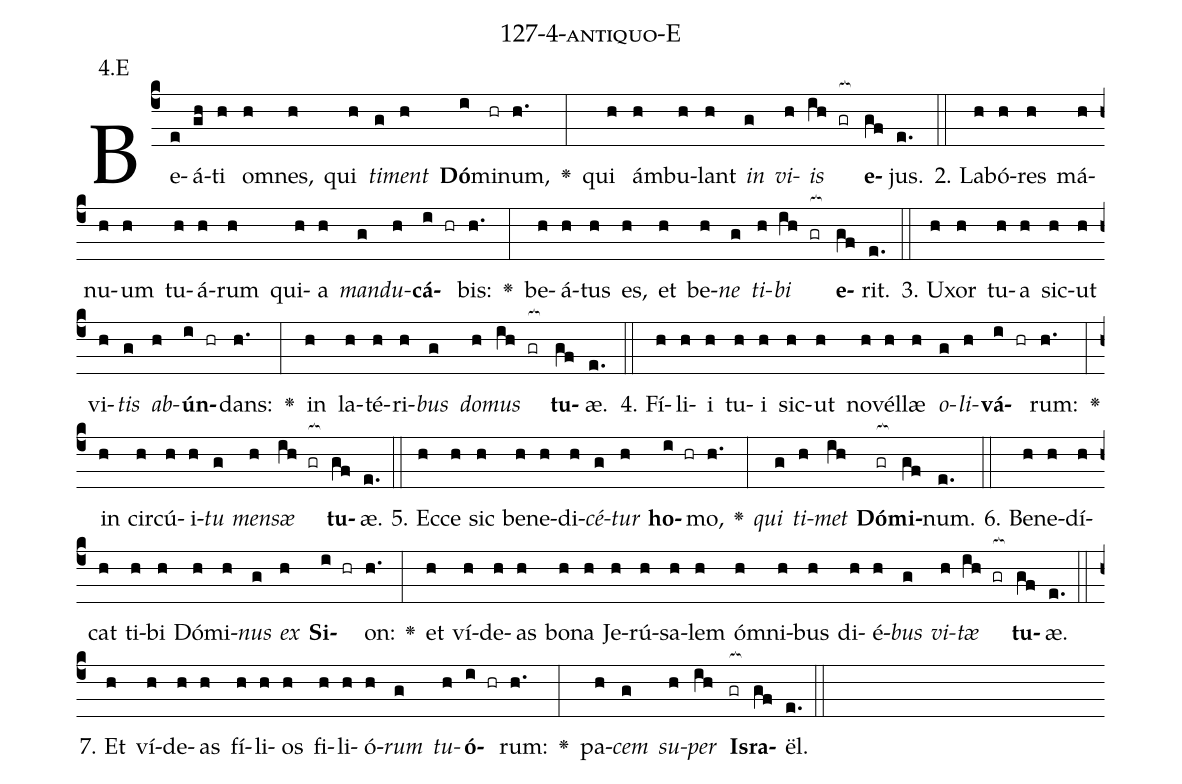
name: 127-4-antiquo-E;
annotation: 4.E;
%%
(c4)Be(e)á(gh)ti(h) om(h)nes,(h) qui(h) <i>ti</i>(g)<i>ment</i>(h) <b>Dó</b>(i)mi(hr)num,(h.) <v>\greheightstar</v>(:) qui(h) ám(h)bu(h)lant(h) <i>in</i>(g) <i>vi</i>(h)<i>is</i>(ih gr[ocb:1{]) <b>e</b>(gf[ocb:0}])jus.(e.) (::)
2. La(h)bó(h)res(h) má(h)nu(h)um(h) tu(h)á(h)rum(h) qui(h)a(h) <i>man</i>(g)<i>du</i>(h)<b>cá</b>(i hr)bis:(h.) <v>\greheightstar</v>(:) be(h)á(h)tus(h) es,(h) et(h) be(h)<i>ne</i>(g) <i>ti</i>(h)<i>bi</i>(ih gr[ocb:1{]) <b>e</b>(gf[ocb:0}])rit.(e.) (::)
3. U(h)xor(h) tu(h)a(h) sic(h)ut(h) vi(h)<i>tis</i>(g) <i>ab</i>(h)<b>ún</b>(i hr)dans:(h.) <v>\greheightstar</v>(:) in(h) la(h)té(h)ri(h)<i>bus</i>(g) <i>do</i>(h)<i>mus</i>(ih gr[ocb:1{]) <b>tu</b>(gf[ocb:0}])æ.(e.) (::)
4. Fí(h)li(h)i(h) tu(h)i(h) sic(h)ut(h) no(h)vél(h)læ(h) <i>o</i>(g)<i>li</i>(h)<b>vá</b>(i hr)rum:(h.) <v>\greheightstar</v>(:) in(h) cir(h)cú(h)i(h)<i>tu</i>(g) <i>men</i>(h)<i>sæ</i>(ih gr[ocb:1{]) <b>tu</b>(gf[ocb:0}])æ.(e.) (::)
5. Ec(h)ce(h) sic(h) be(h)ne(h)di(h)<i>cé</i>(g)<i>tur</i>(h) <b>ho</b>(i hr)mo,(h.) <v>\greheightstar</v>(:) <i>qui</i>(g) <i>ti</i>(h)<i>met</i>(ih) <b>Dó</b>(gr[ocb:1{])<b>mi</b>(gf[ocb:0}])num.(e.) (::)
6. Be(h)ne(h)dí(h)cat(h) ti(h)bi(h) Dó(h)mi(h)<i>nus</i>(g) <i>ex</i>(h) <b>Si</b>(i hr)on:(h.) <v>\greheightstar</v>(:) et(h) ví(h)de(h)as(h) bo(h)na(h) Je(h)rú(h)sa(h)lem(h) óm(h)ni(h)bus(h) di(h)é(h)<i>bus</i>(g) <i>vi</i>(h)<i>tæ</i>(ih gr[ocb:1{]) <b>tu</b>(gf[ocb:0}])æ.(e.) (::)
7. Et(h) ví(h)de(h)as(h) fí(h)li(h)os(h) fi(h)li(h)ó(h)<i>rum</i>(g) <i>tu</i>(h)<b>ó</b>(i hr)rum:(h.) <v>\greheightstar</v>(:) pa(h)<i>cem</i>(g) <i>su</i>(h)<i>per</i>(ih) <b>Is</b>(gr[ocb:1{])<b>ra</b>(gf[ocb:0}])ël.(e.) (::)
